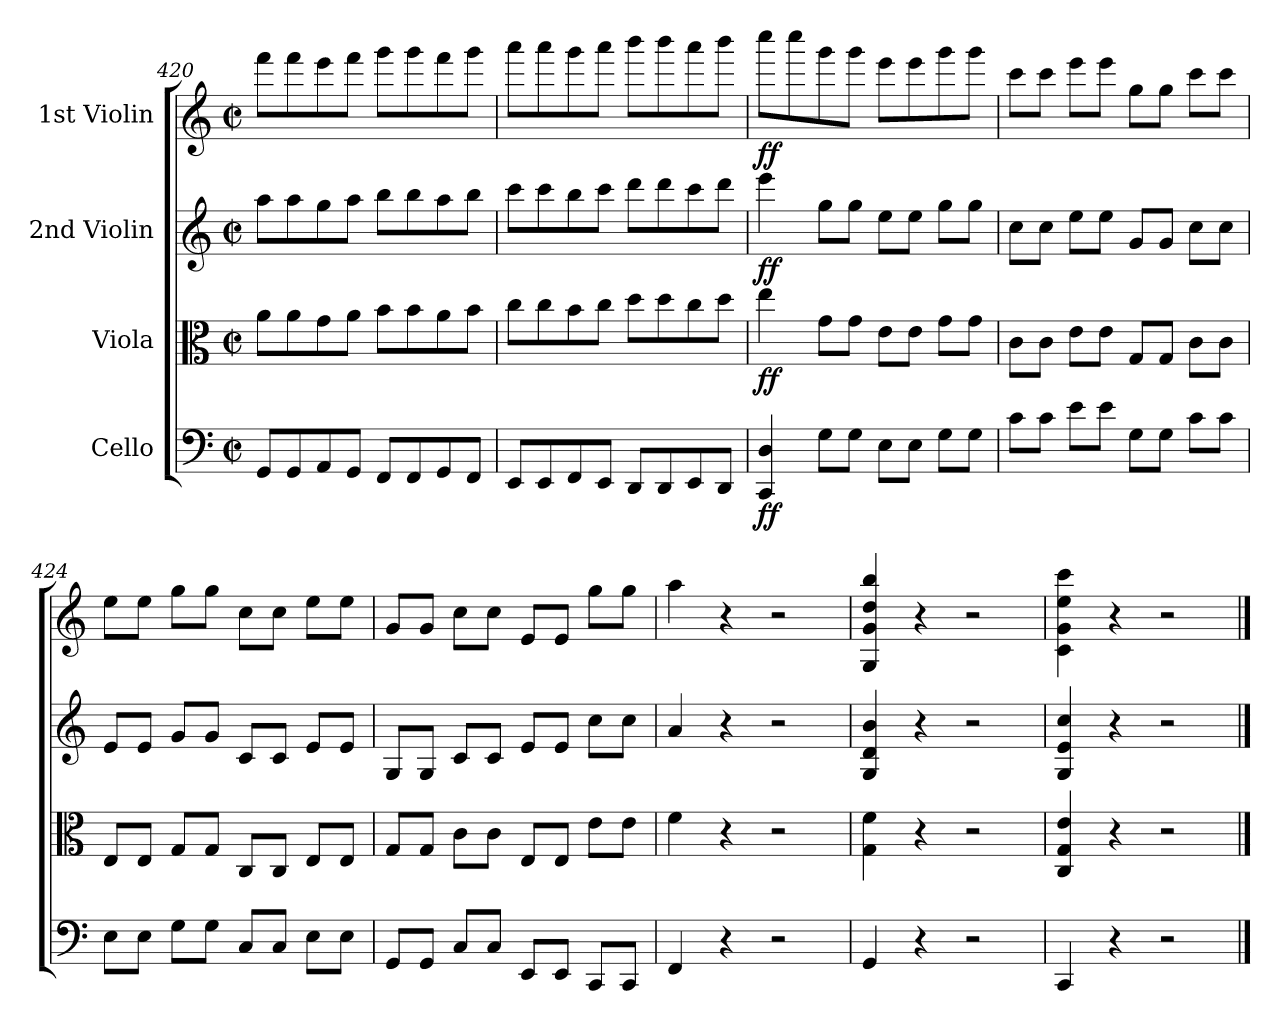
**kern	**dynam	**kern	**dynam	**kern	**dynam	**kern	**dynam
*part4	*part4	*part3	*part3	*part2	*part2	*part1	*part1
*staff4	*staff4	*staff3	*staff3	*staff2	*staff2	*staff1	*staff1
*I"Cello	*	*I"Viola	*	*I"2nd Violin	*	*I"1st Violin	*
!!LO:LB:g=z
*clefF4	*	*clefC3	*	*clefG2	*	*clefG2	*
*k[]	*	*k[]	*	*k[]	*	*k[]	*
*M2/2	*	*M2/2	*	*M2/2	*	*M2/2	*
*met(c|)	*	*met(c|)	*	*met(c|)	*	*met(c|)	*
=420	=420	=420	=420	=420	=420	=420	=420
8GG/L	.	8a\L	.	8aa\L	.	8fff\L	.
8GG/	.	8a\	.	8aa\	.	8fff\	.
8AA/	.	8g\	.	8gg\	.	8eee\	.
8GG/J	.	8a\J	.	8aa\J	.	8fff\J	.
8FF/L	.	8b\L	.	8bb\L	.	8ggg\L	.
8FF/	.	8b\	.	8bb\	.	8ggg\	.
8GG/	.	8a\	.	8aa\	.	8fff\	.
8FF/J	.	8b\J	.	8bb\J	.	8ggg\J	.
!!LO:LB:g=z
=421	=421	=421	=421	=421	=421	=421	=421
8EE/L	.	8cc\L	.	8ccc\L	.	8aaa\L	.
8EE/	.	8cc\	.	8ccc\	.	8aaa\	.
8FF/	.	8b\	.	8bb\	.	8ggg\	.
8EE/J	.	8cc\J	.	8ccc\J	.	8aaa\J	.
8DD/L	.	8dd\L	.	8ddd\L	.	8bbb\L	.
8DD/	.	8dd\	.	8ddd\	.	8bbb\	.
8EE/	.	8cc\	.	8ccc\	.	8aaa\	.
8DD/J	.	8dd\J	.	8ddd\J	.	8bbb\J	.
=422	=422	=422	=422	=422	=422	=422	=422
!	!LO:DY:b	!	!LO:DY:b	!	!LO:DY:b	!	!LO:DY:b
4CC/ 4D/	ff	4ee\	ff	4eee\	ff	8cccc\L	ff
.	.	.	.	.	.	8cccc\	.
8G\L	.	8g\L	.	8gg\L	.	8ggg\	.
8G\J	.	8g\J	.	8gg\J	.	8ggg\J	.
8E\L	.	8e\L	.	8ee\L	.	8eee\L	.
8E\J	.	8e\J	.	8ee\J	.	8eee\	.
8G\L	.	8g\L	.	8gg\L	.	8ggg\	.
8G\J	.	8g\J	.	8gg\J	.	8ggg\J	.
=423	=423	=423	=423	=423	=423	=423	=423
8c\L	.	8c\L	.	8cc\L	.	8ccc\L	.
8c\J	.	8c\J	.	8cc\J	.	8ccc\J	.
8e\L	.	8e\L	.	8ee\L	.	8eee\L	.
8e\J	.	8e\J	.	8ee\J	.	8eee\J	.
8G\L	.	8G/L	.	8g/L	.	8gg\L	.
8G\J	.	8G/J	.	8g/J	.	8gg\J	.
8c\L	.	8c\L	.	8cc\L	.	8ccc\L	.
8c\J	.	8c\J	.	8cc\J	.	8ccc\J	.
=424	=424	=424	=424	=424	=424	=424	=424
8E\L	.	8E/L	.	8e/L	.	8ee\L	.
8E\J	.	8E/J	.	8e/J	.	8ee\J	.
8G\L	.	8G/L	.	8g/L	.	8gg\L	.
8G\J	.	8G/J	.	8g/J	.	8gg\J	.
8C/L	.	8C/L	.	8c/L	.	8cc\L	.
8C/J	.	8C/J	.	8c/J	.	8cc\J	.
8E\L	.	8E/L	.	8e/L	.	8ee\L	.
8E\J	.	8E/J	.	8e/J	.	8ee\J	.
!!LO:PB:g=z
=425	=425	=425	=425	=425	=425	=425	=425
8GG/L	.	8G/L	.	8G/L	.	8g/L	.
8GG/J	.	8G/J	.	8G/J	.	8g/J	.
8C/L	.	8c\L	.	8c/L	.	8cc\L	.
8C/J	.	8c\J	.	8c/J	.	8cc\J	.
8EE/L	.	8E/L	.	8e/L	.	8e/L	.
8EE/J	.	8E/J	.	8e/J	.	8e/J	.
8CC/L	.	8e\L	.	8cc\L	.	8gg\L	.
8CC/J	.	8e\J	.	8cc\J	.	8gg\J	.
=426	=426	=426	=426	=426	=426	=426	=426
4FF/	.	4f\	.	4a/	.	4aa\	.
4r	.	4r	.	4r	.	4r	.
2r	.	2r	.	2r	.	2r	.
=427	=427	=427	=427	=427	=427	=427	=427
4GG/	.	4G\ 4f\	.	4G/ 4d/ 4b/	.	4G/ 4g/ 4dd/ 4bb/	.
4r	.	4r	.	4r	.	4r	.
2r	.	2r	.	2r	.	2r	.
=428	=428	=428	=428	=428	=428	=428	=428
4CC/	.	4C/ 4G/ 4e/	.	4G/ 4e/ 4cc/	.	4c\ 4g\ 4ee\ 4ccc\	.
4r	.	4r	.	4r	.	4r	.
2r	.	2r	.	2r	.	2r	.
==	==	==	==	==	==	==	==
*-	*-	*-	*-	*-	*-	*-	*-
